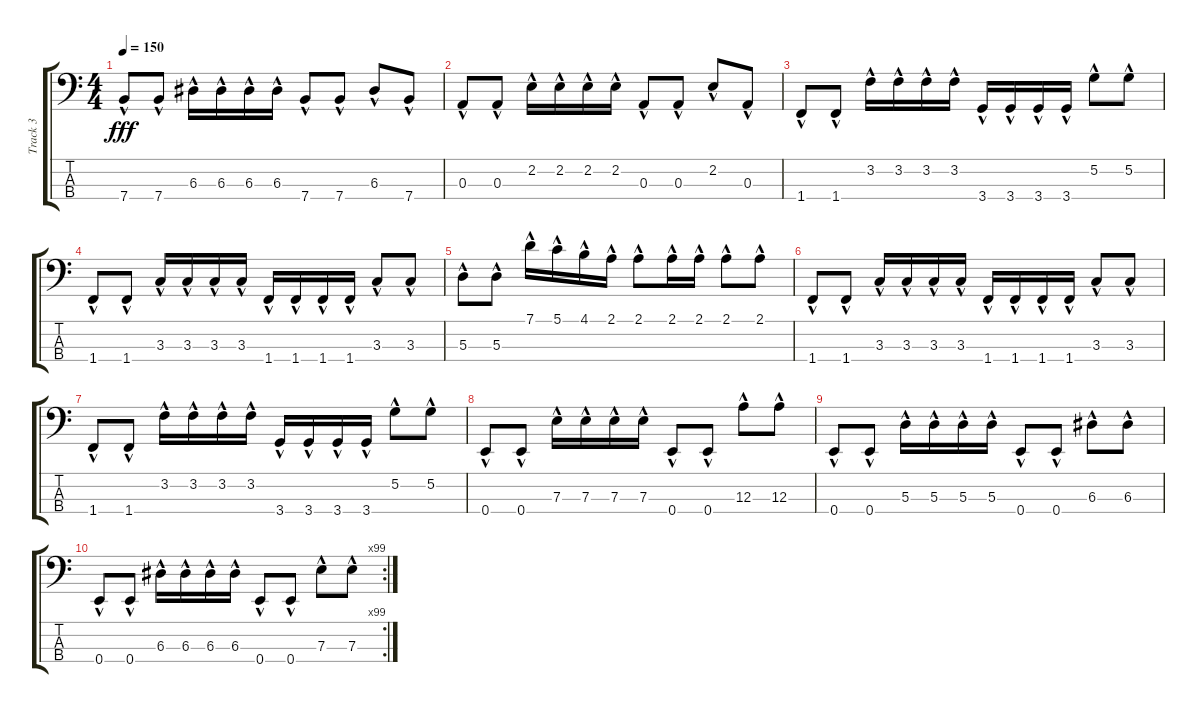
\track ("Track 3" "Track 3") {instrument electricbassfinger bank 2}
\staff {score tabs}
\tuning (G2 D2 A1 E1) {hide}
\ts (4 4)
\tempo 150
\clef f4
\ks c
7.4{hac}.8{dy fff} 7.4{hac}.8 6.3{hac}.16 6.3{hac}.16 6.3{hac}.16 6.3{hac}.16 7.4{hac}.8 7.4{hac}.8 6.3{hac}.8 7.4{hac}.8 |
0.3{hac}.8 0.3{hac}.8 2.2{hac}.16 2.2{hac}.16 2.2{hac}.16 2.2{hac}.16 0.3{hac}.8 0.3{hac}.8 2.2{hac}.8 0.3{hac}.8 |
1.4{hac}.8 1.4{hac}.8 3.2{hac}.16 3.2{hac}.16 3.2{hac}.16 3.2{hac}.16 3.4{hac}.16 3.4{hac}.16 3.4{hac}.16 3.4{hac}.16 5.2{hac}.8 5.2{hac}.8 |
1.4{hac}.8 1.4{hac}.8 3.3{hac}.16 3.3{hac}.16 3.3{hac}.16 3.3{hac}.16 1.4{hac}.16 1.4{hac}.16 1.4{hac}.16 1.4{hac}.16 3.3{hac}.8 3.3{hac}.8 |
5.3{hac}.8 5.3{hac}.8 7.1{hac}.16 5.1{hac}.16 4.1{hac}.16 2.1{hac}.16 2.1{hac}.8 2.1{hac}.16 2.1{hac}.16 2.1{hac}.8 2.1{hac}.8 |
1.4{hac}.8 1.4{hac}.8 3.3{hac}.16 3.3{hac}.16 3.3{hac}.16 3.3{hac}.16 1.4{hac}.16 1.4{hac}.16 1.4{hac}.16 1.4{hac}.16 3.3{hac}.8 3.3{hac}.8 |
1.4{hac}.8 1.4{hac}.8 3.2{hac}.16 3.2{hac}.16 3.2{hac}.16 3.2{hac}.16 3.4{hac}.16 3.4{hac}.16 3.4{hac}.16 3.4{hac}.16 5.2{hac}.8 5.2{hac}.8 |
0.4{hac}.8 0.4{hac}.8 7.3{hac}.16 7.3{hac}.16 7.3{hac}.16 7.3{hac}.16 0.4{hac}.8 0.4{hac}.8 12.3{hac}.8 12.3{hac}.8 |
0.4{hac}.8 0.4{hac}.8 5.3{hac}.16 5.3{hac}.16 5.3{hac}.16 5.3{hac}.16 0.4{hac}.8 0.4{hac}.8 6.3{hac}.8 6.3{hac}.8 |
\rc 99
0.4{hac}.8 0.4{hac}.8 6.3{hac}.16 6.3{hac}.16 6.3{hac}.16 6.3{hac}.16 0.4{hac}.8 0.4{hac}.8 7.3{hac}.8 7.3{hac}.8
